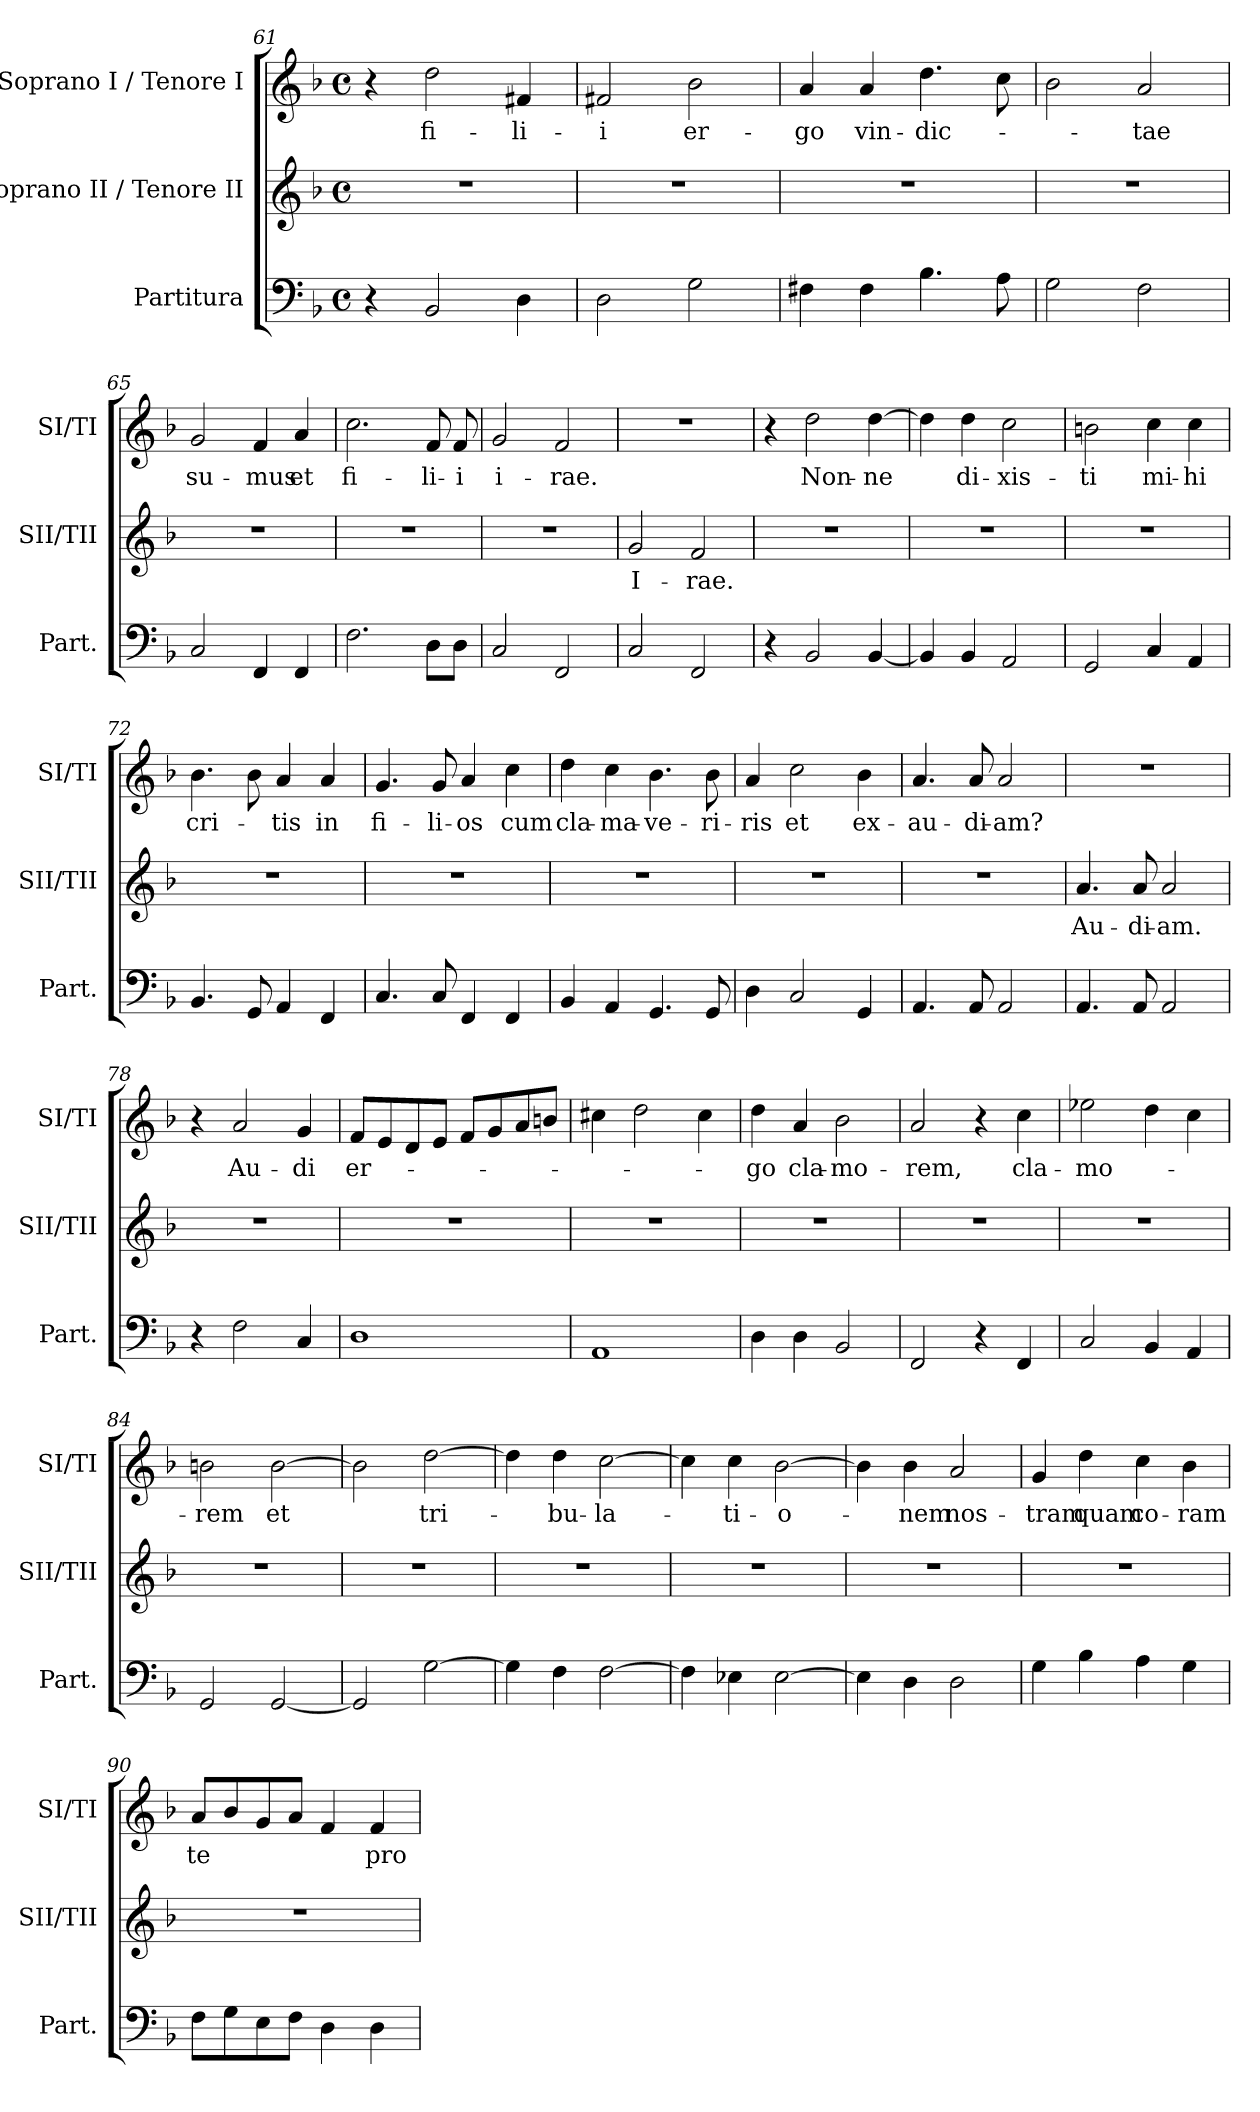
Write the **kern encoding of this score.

**kern	**kern	**text	**kern	**text
*part3	*part2	*part2	*part1	*part1
*staff3	*staff2	*staff2	*staff1	*staff1
*I"Partitura	*I"Soprano II / Tenore II	*	*I"Soprano I / Tenore I	*
*I'Part.	*I'SII/TII	*	*I'SI/TI	*
*clefF4	*clefG2	*	*clefG2	*
*k[b-]	*k[b-]	*	*k[b-]	*
*F:	*F:	*	*F:	*
*M4/4	*M4/4	*	*M4/4	*
*met(c)	*met(c)	*	*met(c)	*
=61	=61	=61	=61	=61
4r	1r	.	4r	.
2BB-/	.	.	2dd\	fi-
4D\	.	.	4f#X/	-li-
=62	=62	=62	=62	=62
2D\	1r	.	2f#X/	-i
2G\	.	.	2b-\	er-
=63	=63	=63	=63	=63
4F#X\	1r	.	4a/	-go
4F#\	.	.	4a/	vin-
4.B-\	.	.	4.dd\	-dic-
8A\	.	.	8cc\	.
=64	=64	=64	=64	=64
2G\	1r	.	2b-\	.
2F\	.	.	2a/	-tae
=65	=65	=65	=65	=65
2C/	1r	.	2g/	su-
4FF/	.	.	4f/	-mus
4FF/	.	.	4a/	et
=66	=66	=66	=66	=66
2.F\	1r	.	2.cc\	fi-
8D\L	.	.	8f/	-li-
8D\J	.	.	8f/	-i
=67	=67	=67	=67	=67
2C/	1r	.	2g/	i-
2FF/	.	.	2f/	-rae.
=68	=68	=68	=68	=68
2C/	2g/	I-	1r	.
2FF/	2f/	-rae.	.	.
=69	=69	=69	=69	=69
4r	1r	.	4r	.
2BB-/	.	.	2dd\	Non-
[4BB-/	.	.	[4dd\	-ne
=70	=70	=70	=70	=70
4BB-/]	1r	.	4dd\]	.
4BB-/	.	.	4dd\	di-
2AA/	.	.	2cc\	-xis-
=71	=71	=71	=71	=71
2GG/	1r	.	2bn\	-ti
4C/	.	.	4cc\	mi-
4AA/	.	.	4cc\	-hi
=72	=72	=72	=72	=72
4.BB-/	1r	.	4.b-\	cri-
8GG/	.	.	8b-\	.
4AA/	.	.	4a/	-tis
4FF/	.	.	4a/	in
=73	=73	=73	=73	=73
4.C/	1r	.	4.g/	fi-
8C/	.	.	8g/	-li-
4FF/	.	.	4a/	-os
4FF/	.	.	4cc\	cum
=74	=74	=74	=74	=74
4BB-/	1r	.	4dd\	cla-
4AA/	.	.	4cc\	-ma-
4.GG/	.	.	4.b-\	-ve-
8GG/	.	.	8b-\	-ri-
=75	=75	=75	=75	=75
4D\	1r	.	4a/	-ris
2C/	.	.	2cc\	et
4GG/	.	.	4b-\	ex-
=76	=76	=76	=76	=76
4.AA/	1r	.	4.a/	-au-
8AA/	.	.	8a/	-di-
2AA/	.	.	2a/	-am?
=77	=77	=77	=77	=77
4.AA/	4.a/	Au-	1r	.
8AA/	8a/	-di-	.	.
2AA/	2a/	-am.	.	.
=78	=78	=78	=78	=78
4r	1r	.	4r	.
2F\	.	.	2a/	Au-
4C/	.	.	4g/	-di
=79	=79	=79	=79	=79
1D	1r	.	8f/L	er-
.	.	.	8e/	.
.	.	.	8d/	.
.	.	.	8e/J	.
.	.	.	8f/L	.
.	.	.	8g/	.
.	.	.	8a/	.
.	.	.	8bn/J	.
=80	=80	=80	=80	=80
1AA	1r	.	4cc#X\	.
.	.	.	2dd\	.
.	.	.	4cc#\	.
=81	=81	=81	=81	=81
4D\	1r	.	4dd\	-go
4D\	.	.	4a/	cla-
2BB-/	.	.	2b-\	-mo-
=82	=82	=82	=82	=82
2FF/	1r	.	2a/	-rem,
4r	.	.	4r	.
4FF/	.	.	4cc\	cla-
=83	=83	=83	=83	=83
2C/	1r	.	2ee-X\	-mo-
4BB-/	.	.	4dd\	.
4AA/	.	.	4cc\	.
=84	=84	=84	=84	=84
2GG/	1r	.	2bn\	-rem
[2GG/	.	.	[2b\	et
=85	=85	=85	=85	=85
2GG/]	1r	.	2b\]	.
[2G\	.	.	[2dd\	tri-
=86	=86	=86	=86	=86
4G\]	1r	.	4dd\]	.
4F>\	.	.	4dd\	-bu-
[2F>\	.	.	[2cc\	-la-
=87	=87	=87	=87	=87
4F\]	1r	.	4cc\]	.
4E-X>\	.	.	4cc\	-ti-
[2E->\	.	.	[2b-\	-o-
=88	=88	=88	=88	=88
4E-\]	1r	.	4b-\]	.
4D>\	.	.	4b-\	-nem
2D>\	.	.	2a/	nos-
=89	=89	=89	=89	=89
4G\	1r	.	4g/	-tram
4B-\	.	.	4dd\	quam
4A\	.	.	4cc\	co-
4G\	.	.	4b-\	-ram
=90	=90	=90	=90	=90
8F\L	1r	.	8a/L	te
8G\	.	.	8b-/	.
8E\	.	.	8g/	.
8F\J	.	.	8a/J	.
4D\	.	.	4f/	.
4D\	.	.	4f/	pro-
=	=	=	=	=
*-	*-	*-	*-	*-
